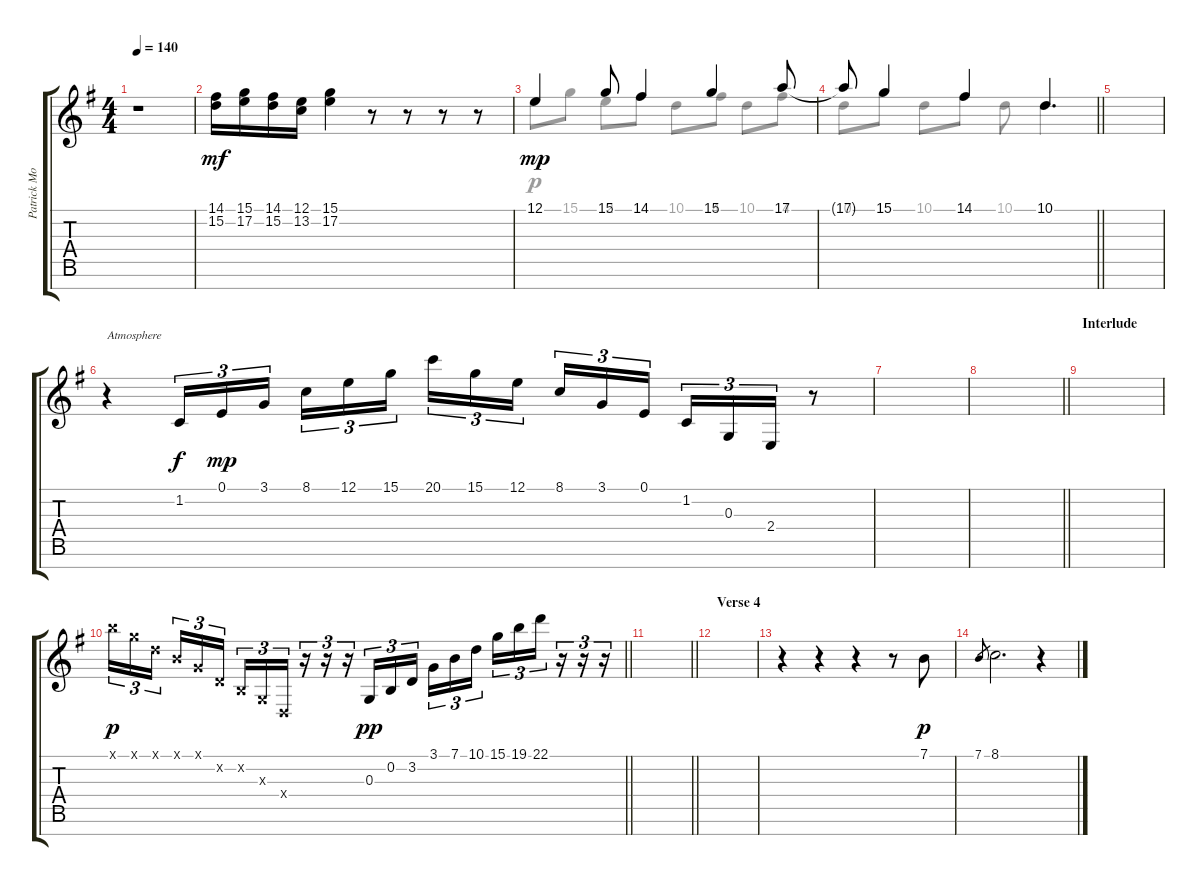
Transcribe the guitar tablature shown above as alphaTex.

\track ("Patrick Moraz 2" "Patrick Mo") {instrument synthvoice}
\staff {score tabs}
\tuning (E4 B3 G3 D3 A2 E2 B1) {hide}
\voice
\ts (4 4)
\section ("" "")
\tempo 140
\clef g2
\ks g
r.1{dy mp instrument synthbrass1} |
(14.1 15.2).16{dy mf} (15.1 17.2).16 (14.1 15.2).16 (12.1 13.2).16 (15.1 17.2).4 r.8 r.8 r.8 r.8 |
12.1.4{dy mp} 15.1.8 14.1.4 15.1.4 17.1.8 |
\barLineRight lightlight
17.1{t}.8 15.1.4 14.1.4 10.1.4{d} |
\section ("" "")
|
r.4{txt "Atmosphere" instrument fx4atmosphere} 1.2.16{tu (3 2) dy f} 0.1.16{tu (3 2) dy mp} 3.1.16{tu (3 2) beam splitsecondary} 8.1.16{tu (3 2)} 12.1.16{tu (3 2)} 15.1.16{tu (3 2)} 20.1.16{tu (3 2)} 15.1.16{tu (3 2)} 12.1.16{tu (3 2) beam splitsecondary} 8.1.16{tu (3 2)} 3.1.16{tu (3 2)} 0.1.16{tu (3 2)} 1.2.16{tu (3 2)} 0.3.16{tu (3 2)} 2.4.16{tu (3 2)} r.8 |
|
\barLineRight lightlight
|
\section ("" "Interlude")
|
\barLineRight lightlight
19.1{x}.16{tu (3 2) dy p balance 8} 15.1{x}.16{tu (3 2)} 10.1{x}.16{tu (3 2) beam splitsecondary} 7.1{x}.16{tu (3 2)} 3.1{x}.16{tu (3 2)} 3.2{x}.16{tu (3 2)} 0.2{x}.16{tu (3 2)} 0.3{x}.16{tu (3 2)} 0.4{x}.16{tu (3 2)} r.16{tu (3 2)} r.16{tu (3 2)} r.16{tu (3 2)} 0.3.16{tu (3 2) dy pp balance 12} 0.2.16{tu (3 2)} 3.2.16{tu (3 2) beam splitsecondary} 3.1.16{tu (3 2)} 7.1.16{tu (3 2)} 10.1.16{tu (3 2)} 15.1.16{tu (3 2)} 19.1.16{tu (3 2)} 22.1.16{tu (3 2)} r.16{tu (3 2)} r.16{tu (3 2)} r.16{tu (3 2)} |
\barLineRight lightlight
|
\section ("" "Verse 4")
|
r.4{instrument overdrivenguitar} r.4 r.4 r.8 7.1.8{dy p} |
7.1.8{gr} 8.1.2{d} r.4 |
|
\voice
\clef g2
\ottava regular
\simile none
\ks g
|
|
12.1.8 15.1.8 12.1.8 14.1.8 10.1.8 14.1.8 10.1.8 14.1.8 |
\barLineRight lightlight
10.1.8 15.1.8 10.1.8 14.1.8 10.1.8 10.1.4{d} |
|
|
|
\barLineRight lightlight
|
|
\barLineRight lightlight
|
\barLineRight lightlight
|
|
|
|
|
